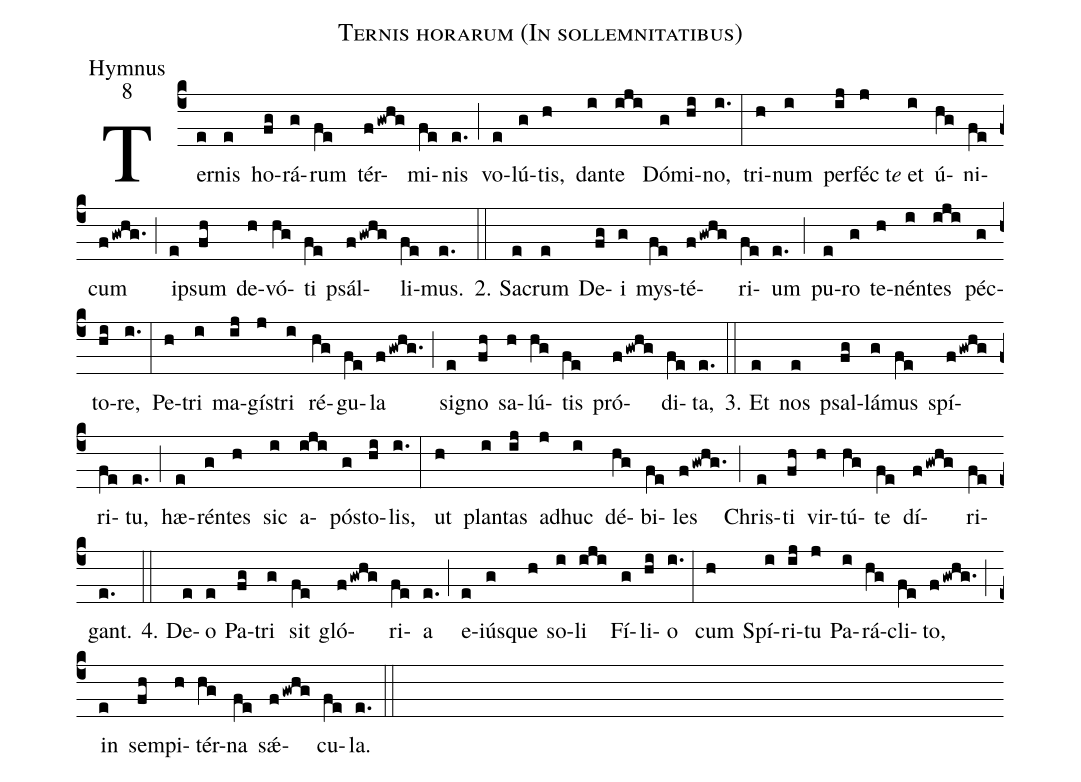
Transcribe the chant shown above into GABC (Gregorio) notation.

name:Ternis horarum (In sollemnitatibus);
office-part:Hymnus;
mode:8;
%%
(c4)Ter(e)nis(e) ho(fg)rá(g)rum(fe) tér(fgwhg)mi(fe)nis(e.) (;)
vo(e)lú(g)tis,(h) dan(i)te(iji) Dó(g)mi(hi)no,(i.) (:)
tri(h)num(i) per(ij)féc(j)t<i>e</i>() et(i) ú(hg)ni(fe)cum(fgwhg.) (;)
ip(e)sum(fh) de(h)vó(hg)ti(fe) psál(fgwhg)li(fe)mus.(e.) (::)
2. Sa(e)crum(e) De(fg)i(g) mys(fe)té(fgwhg)ri(fe)um(e.) (;)
pu(e)ro(g) te(h)nén(i)tes(iji) péc(g)to(hi)re,(i.) (:)
Pe(h)tri(i) ma(ij)gís(j)tri(i) ré(hg)gu(fe)la(fgwhg.) (;)
si(e)gno(fh) sa(h)lú(hg)tis(fe) pró(fgwhg)di(fe)ta,(e.) (::)

3. Et(e) nos(e) psal(fg)lá(g)mus(fe) spí(fgwhg)ri(fe)tu,(e.) (;)
hæ(e)rén(g)tes(h) sic(i) a(iji)pós(g)to(hi)lis,(i.) (:)
ut(h) plan(i)tas(ij) ad(j)huc(i) dé(hg)bi(fe)les(fgwhg.) (;)
Chris(e)ti(fh) vir(h)tú(hg)te(fe) dí(fgwhg)ri(fe)gant.(e.) (::)

4. De(e)o(e) Pa(fg)tri(g) sit(fe) gló(fgwhg)ri(fe)a(e.) (;)
e(e)iús(g)que(h) so(i)li(iji) Fí(g)li(hi)o(i.) (:)
cum(h) Spí(i)ri(ij)tu(j) Pa(i)rá(hg)cli(fe)to,(fgwhg.) (;)
in(e) sem(fh)pi(h)tér(hg)na(fe) sǽ(fgwhg)cu(fe)la.(e.) (::)
